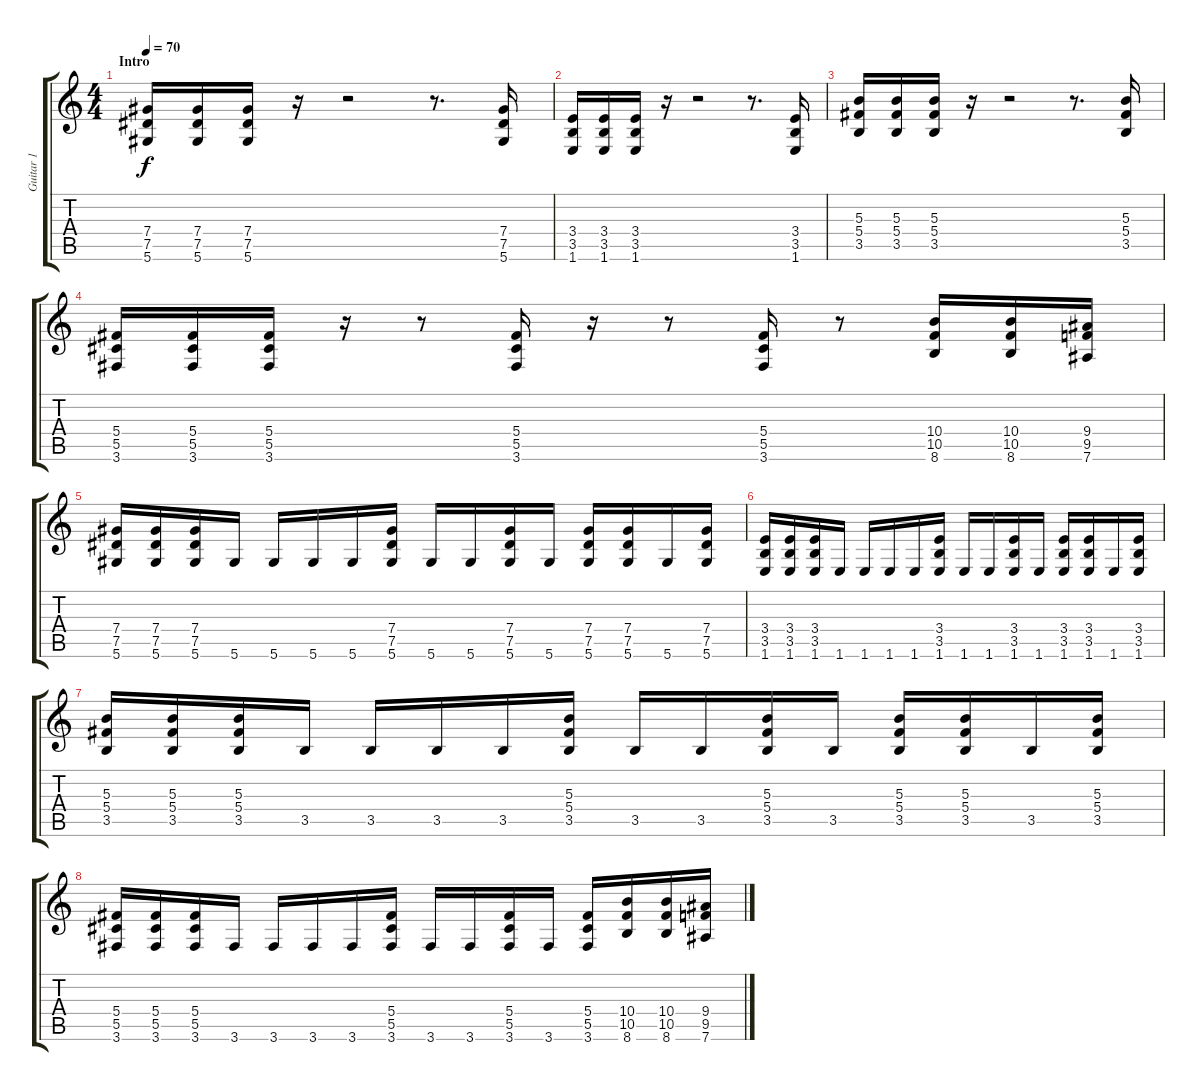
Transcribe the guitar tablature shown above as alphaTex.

\track ("Guitar 1" "Guitar 1") {instrument distortionguitar}
\staff {score tabs}
\tuning (Eb4 Bb3 Gb3 Db3 Ab2 Eb2) {hide}
\ts (4 4)
\section ("" "Intro")
\tempo 70
\clef g2
\ks c
(7.4 7.5 5.6).16{dy f instrument distortionguitar} (7.4 7.5 5.6).16 (7.4 7.5 5.6).16 r.16 r.2 r.8{d} (7.4 7.5 5.6).16 |
(3.4 3.5 1.6).16 (3.4 3.5 1.6).16 (3.4 3.5 1.6).16 r.16 r.2 r.8{d} (3.4 3.5 1.6).16 |
(5.3 5.4 3.5).16 (5.3 5.4 3.5).16 (5.3 5.4 3.5).16 r.16 r.2 r.8{d} (5.3 5.4 3.5).16 |
(5.4 5.5 3.6).16 (5.4 5.5 3.6).16 (5.4 5.5 3.6).16 r.16 r.8 (5.4 5.5 3.6).16 r.16 r.8 (5.4 5.5 3.6).16 r.8 (10.4 10.5 8.6).16 (10.4 10.5 8.6).16 (9.4 9.5 7.6).16 |
(7.4 7.5 5.6).16 (7.4 7.5 5.6).16 (7.4 7.5 5.6).16 5.6.16 5.6.16 5.6.16 5.6.16 (7.4 7.5 5.6).16 5.6.16 5.6.16 (7.4 7.5 5.6).16 5.6.16 (7.4 7.5 5.6).16 (7.4 7.5 5.6).16 5.6.16 (7.4 7.5 5.6).16 |
(3.4 3.5 1.6).16 (3.4 3.5 1.6).16 (3.4 3.5 1.6).16 1.6.16 1.6.16 1.6.16 1.6.16 (3.4 3.5 1.6).16 1.6.16 1.6.16 (3.4 3.5 1.6).16 1.6.16 (3.4 3.5 1.6).16 (3.4 3.5 1.6).16 1.6.16 (3.4 3.5 1.6).16 |
(5.3 5.4 3.5).16 (5.3 5.4 3.5).16 (5.3 5.4 3.5).16 3.5.16 3.5.16 3.5.16 3.5.16 (5.3 5.4 3.5).16 3.5.16 3.5.16 (5.3 5.4 3.5).16 3.5.16 (5.3 5.4 3.5).16 (5.3 5.4 3.5).16 3.5.16 (5.3 5.4 3.5).16 |
(5.4 5.5 3.6).16 (5.4 5.5 3.6).16 (5.4 5.5 3.6).16 3.6.16 3.6.16 3.6.16 3.6.16 (5.4 5.5 3.6).16 3.6.16 3.6.16 (5.4 5.5 3.6).16 3.6.16 (5.4 5.5 3.6).16 (10.4 10.5 8.6).16 (10.4 10.5 8.6).16 (9.4 9.5 7.6).16
